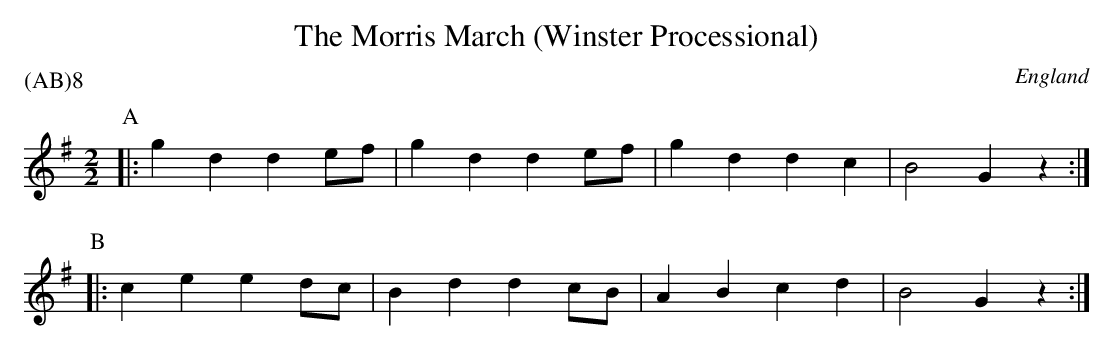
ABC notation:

X:1
T:The Morris March (Winster Processional)
M:2/2
O:England
P:(AB)8
K:G major
L:1/8
P:A
|:g2 d2 d2 ef | g2 d2 d2 ef | g2 d2 d2 c2 | B4 G2 z2 :|
P:B
|:c2 e2 e2 dc | B2 d2 d2 cB | A2 B2 c2 d2 | B4 G2 z2 :|
